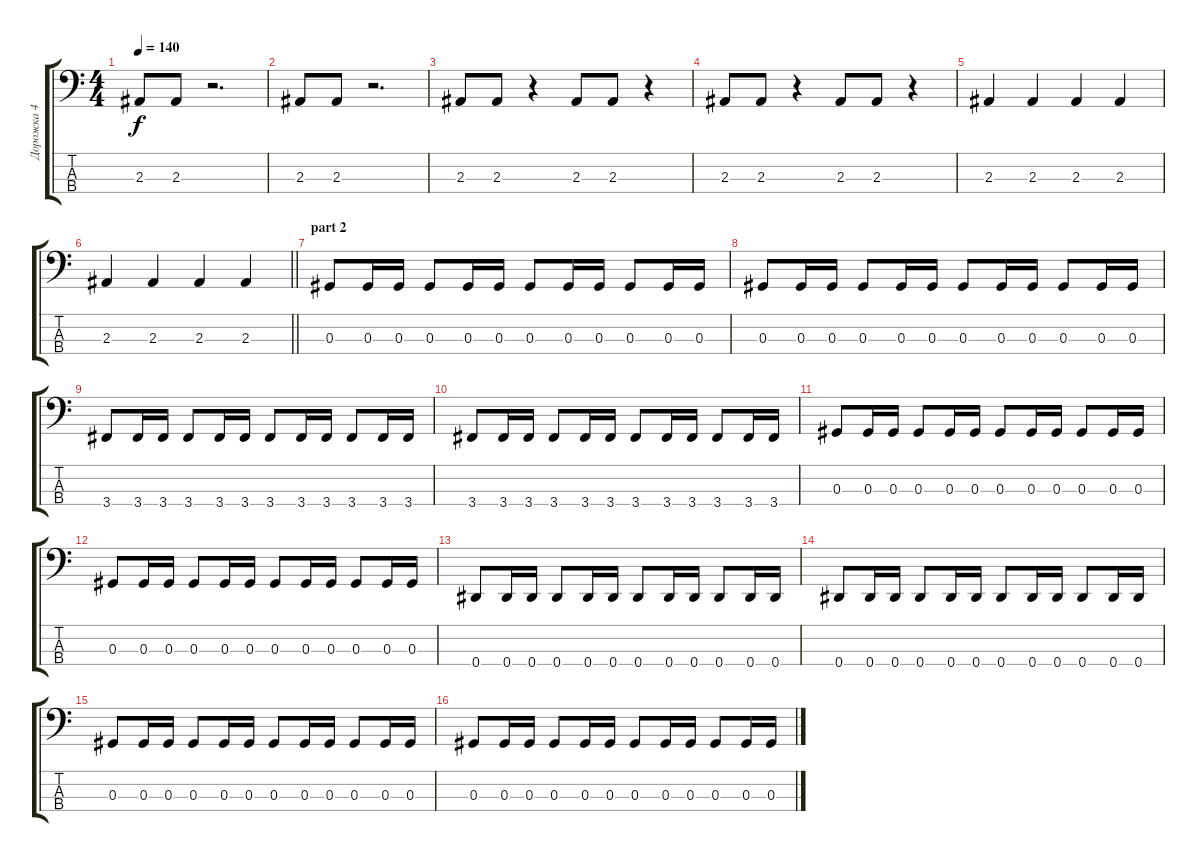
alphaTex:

\track ("Дорожка 4" "Дорожка 4") {instrument electricbassfinger}
\staff {score tabs}
\tuning (Gb2 Db2 Ab1 Eb1) {hide}
\ts (4 4)
\tempo 140
\clef f4
\ks c
2.3.8{dy f} 2.3.8 r.2{d} |
2.3.8 2.3.8 r.2{d} |
2.3.8 2.3.8 r.4 2.3.8 2.3.8 r.4 |
2.3.8 2.3.8 r.4 2.3.8 2.3.8 r.4 |
2.3.4 2.3.4 2.3.4 2.3.4 |
\barLineRight lightlight
2.3.4 2.3.4 2.3.4 2.3.4 |
\section ("" "part 2")
0.3.8 0.3.16 0.3.16 0.3.8 0.3.16 0.3.16 0.3.8 0.3.16 0.3.16 0.3.8 0.3.16 0.3.16 |
0.3.8 0.3.16 0.3.16 0.3.8 0.3.16 0.3.16 0.3.8 0.3.16 0.3.16 0.3.8 0.3.16 0.3.16 |
3.4.8 3.4.16 3.4.16 3.4.8 3.4.16 3.4.16 3.4.8 3.4.16 3.4.16 3.4.8 3.4.16 3.4.16 |
3.4.8 3.4.16 3.4.16 3.4.8 3.4.16 3.4.16 3.4.8 3.4.16 3.4.16 3.4.8 3.4.16 3.4.16 |
0.3.8 0.3.16 0.3.16 0.3.8 0.3.16 0.3.16 0.3.8 0.3.16 0.3.16 0.3.8 0.3.16 0.3.16 |
0.3.8 0.3.16 0.3.16 0.3.8 0.3.16 0.3.16 0.3.8 0.3.16 0.3.16 0.3.8 0.3.16 0.3.16 |
0.4.8 0.4.16 0.4.16 0.4.8 0.4.16 0.4.16 0.4.8 0.4.16 0.4.16 0.4.8 0.4.16 0.4.16 |
0.4.8 0.4.16 0.4.16 0.4.8 0.4.16 0.4.16 0.4.8 0.4.16 0.4.16 0.4.8 0.4.16 0.4.16 |
0.3.8 0.3.16 0.3.16 0.3.8 0.3.16 0.3.16 0.3.8 0.3.16 0.3.16 0.3.8 0.3.16 0.3.16 |
0.3.8 0.3.16 0.3.16 0.3.8 0.3.16 0.3.16 0.3.8 0.3.16 0.3.16 0.3.8 0.3.16 0.3.16
